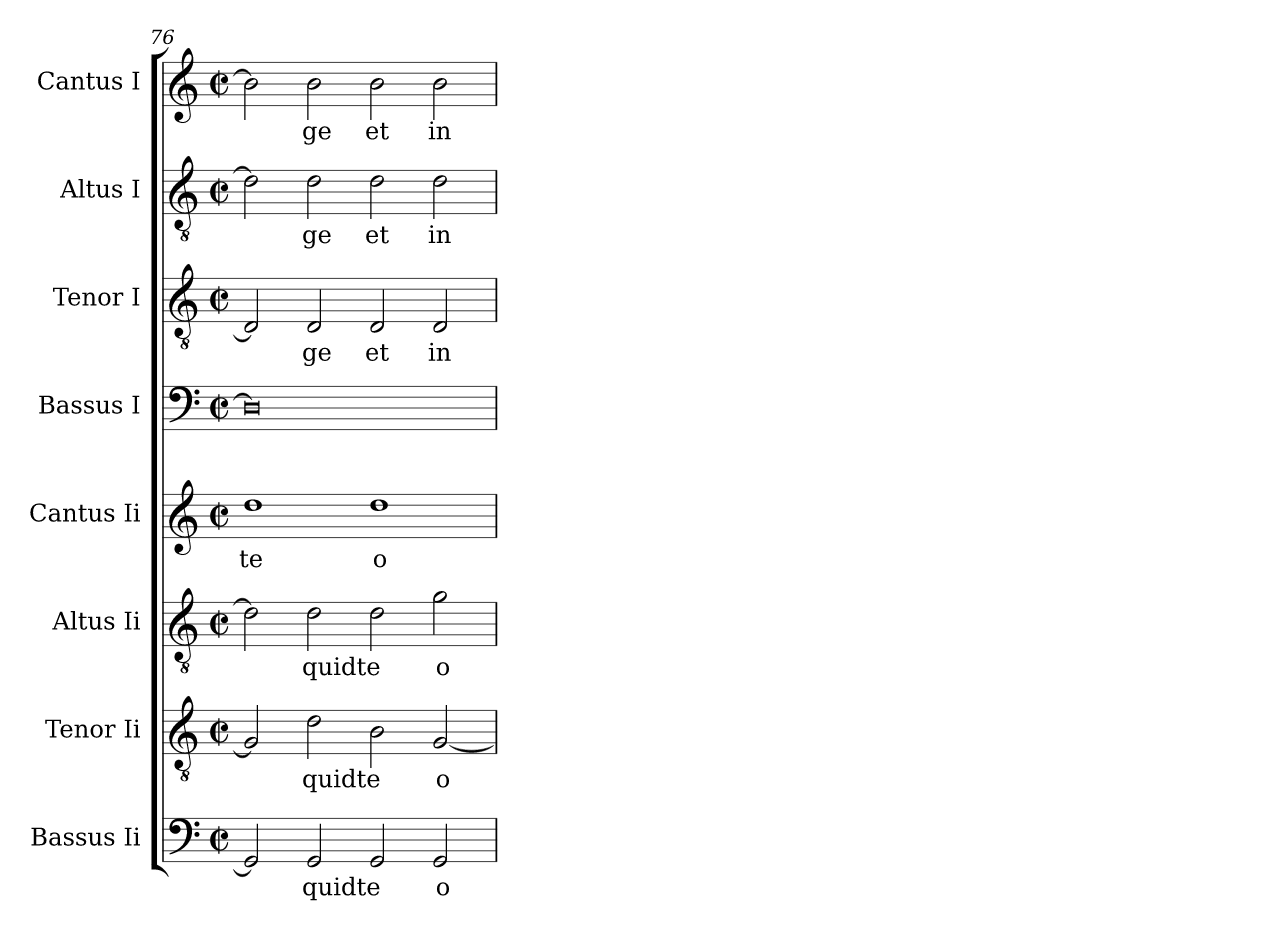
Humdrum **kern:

**kern	**text	**kern	**text	**kern	**text	**kern	**text	**kern	**kern	**text	**kern	**text	**kern	**text
*part8	*part8	*part7	*part7	*part6	*part6	*part5	*part5	*part4	*part3	*part3	*part2	*part2	*part1	*part1
*staff8	*staff8	*staff7	*staff7	*staff6	*staff6	*staff5	*staff5	*staff4	*staff3	*staff3	*staff2	*staff2	*staff1	*staff1
*I"Bassus Ii	*	*I"Tenor Ii	*	*I"Altus Ii	*	*I"Cantus Ii	*	*I"Bassus I	*I"Tenor I	*	*I"Altus I	*	*I"Cantus I	*
*clefF4	*	*clefGv2	*	*clefGv2	*	*clefG2	*	*clefF4	*clefGv2	*	*clefGv2	*	*clefG2	*
*M2/2	*	*M2/2	*	*M2/2	*	*M2/2	*	*M2/2	*M2/2	*	*M2/2	*	*M2/2	*
*met(c|)	*	*met(c|)	*	*met(c|)	*	*met(c|)	*	*met(c|)	*met(c|)	*	*met(c|)	*	*met(c|)	*
=76	=76	=76	=76	=76	=76	=76	=76	=76	=76	=76	=76	=76	=76	=76
!	!	!	!	!	!	!	!LO:LY:b:cj	!	!	!	!	!	!	!
2GG/]	.	2G/]	.	2d\]	.	1dd	te	0D]	2D/]	.	2d\]	.	2b\]	.
!	!LO:LY:b:cj	!	!LO:LY:b:cj	!	!LO:LY:b:cj	!	!	!	!	!LO:LY:b:cj	!	!LO:LY:b:cj	!	!LO:LY:b:cj
2GG/	quidte	2d\	quidte	2d\	quidte	.	.	.	2D/	ge	2d\	ge	2b\	ge
!	!	!	!	!	!	!	!LO:LY:b:cj	!	!	!LO:LY:b:cj	!	!LO:LY:b:cj	!	!LO:LY:b:cj
2GG/	.	2B\	.	2d\	.	1dd	o	.	2D/	et	2d\	et	2b\	et
!	!LO:LY:b:cj	!	!LO:LY:b:cj	!	!LO:LY:b:cj	!	!	!	!	!LO:LY:b:cj	!	!LO:LY:b:cj	!	!LO:LY:b:cj
2GG/	o	[<2G/	o	2g\	o	.	.	.	2D/	in	2d\	in	2b\	in
=	=	=	=	=	=	=	=	=	=	=	=	=	=	=
*-	*-	*-	*-	*-	*-	*-	*-	*-	*-	*-	*-	*-	*-	*-
